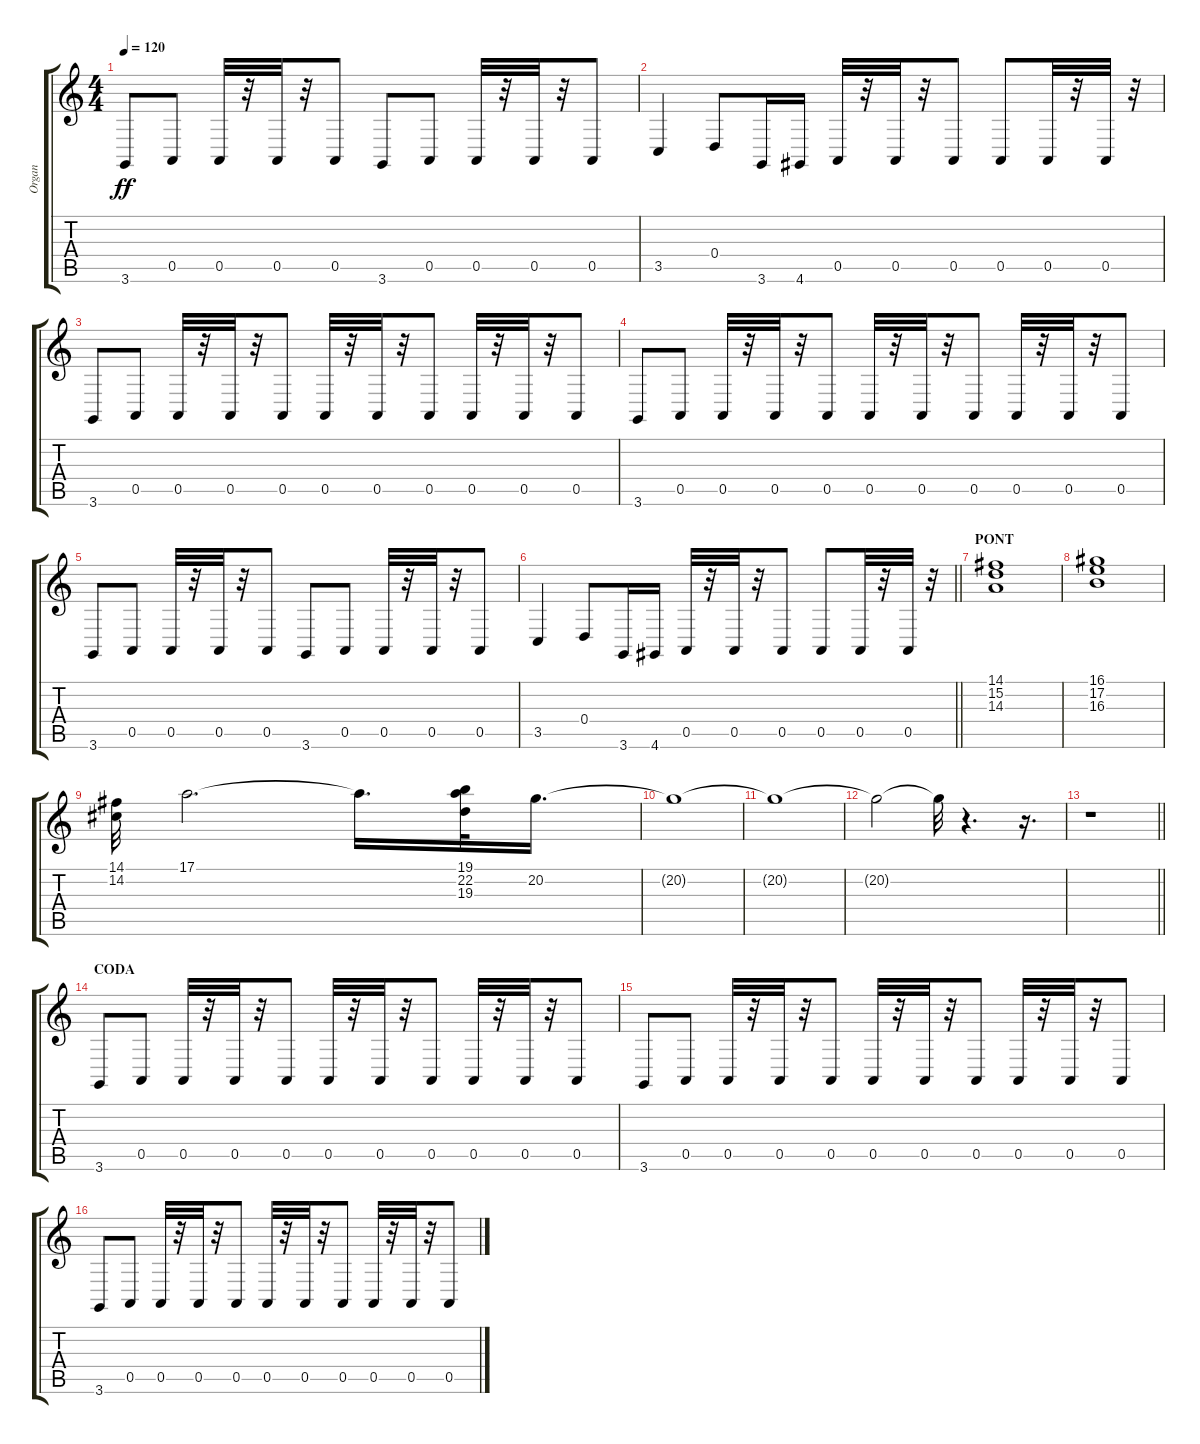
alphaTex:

\track ("Organ " "Organ ") {instrument drawbarorgan}
\staff {score tabs}
\tuning (E4 B3 G3 D3 A2 E2) {hide}
\ts (4 4)
\tempo 120
\clef g2
\ks c
3.6.8{dy ff} 0.5.8 0.5.32 r.32 0.5.32 r.32 0.5.8 3.6.8 0.5.8 0.5.32 r.32 0.5.32 r.32 0.5.8 |
3.5.4 0.4.8 3.6.16 4.6.16 0.5.32 r.32 0.5.32 r.32 0.5.8 0.5.8 0.5.32 r.32 0.5.32 r.32 |
3.6.8 0.5.8 0.5.32 r.32 0.5.32 r.32 0.5.8 0.5.32 r.32 0.5.32 r.32 0.5.8 0.5.32 r.32 0.5.32 r.32 0.5.8 |
3.6.8 0.5.8 0.5.32 r.32 0.5.32 r.32 0.5.8 0.5.32 r.32 0.5.32 r.32 0.5.8 0.5.32 r.32 0.5.32 r.32 0.5.8 |
3.6.8 0.5.8 0.5.32 r.32 0.5.32 r.32 0.5.8 3.6.8 0.5.8 0.5.32 r.32 0.5.32 r.32 0.5.8 |
\barLineRight lightlight
3.5.4 0.4.8 3.6.16 4.6.16 0.5.32 r.32 0.5.32 r.32 0.5.8 0.5.8 0.5.32 r.32 0.5.32 r.32 |
\section ("" "PONT")
(14.1 15.2 14.3).1 |
(16.1 17.2 16.3).1 |
(14.1 14.2).32 17.1.2{d} 17.1{t}.16{d} (19.1 22.2 19.3).32 20.2.16{d} |
20.2{t}.1 |
20.2{t}.1 |
20.2{t}.2 20.2{t}.32 r.4{d} r.16{d} |
\barLineRight lightlight
r.1 |
\section ("" "CODA")
3.6.8 0.5.8 0.5.32 r.32 0.5.32 r.32 0.5.8 0.5.32 r.32 0.5.32 r.32 0.5.8 0.5.32 r.32 0.5.32 r.32 0.5.8 |
3.6.8 0.5.8 0.5.32 r.32 0.5.32 r.32 0.5.8 0.5.32 r.32 0.5.32 r.32 0.5.8 0.5.32 r.32 0.5.32 r.32 0.5.8 |
3.6.8 0.5.8 0.5.32 r.32 0.5.32 r.32 0.5.8 0.5.32 r.32 0.5.32 r.32 0.5.8 0.5.32 r.32 0.5.32 r.32 0.5.8
